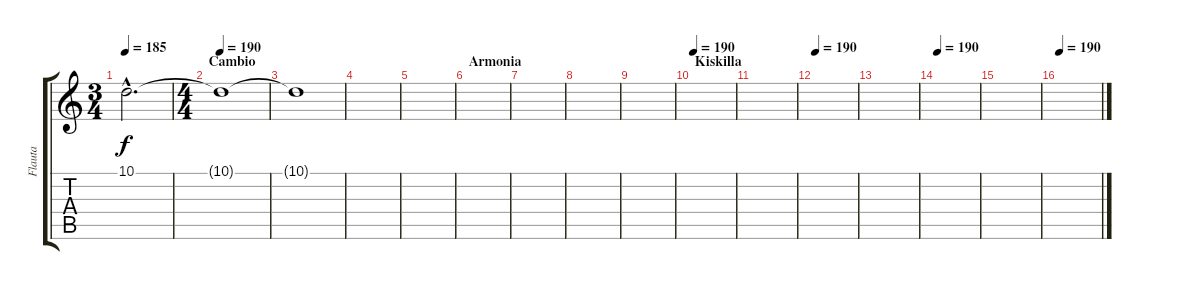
\track ("Flauta" "Flauta") {instrument flute}
\staff {score tabs}
\tuning (E4 B3 G3 D3 A2 E2) {hide}
\ts (3 4)
\tempo 185
\clef g2
\ks c
10.1{hac}.2{d dy f} |
\ts (4 4)
\section ("" "Cambio")
\tempo 190
10.1{t}.1 |
10.1{t}.1 |
|
|
\section ("" "Armonia")
|
|
|
|
\section ("" "Kiskilla")
\tempo 190
|
|
\tempo 190
|
|
\tempo 190
|
|
\tempo 190
